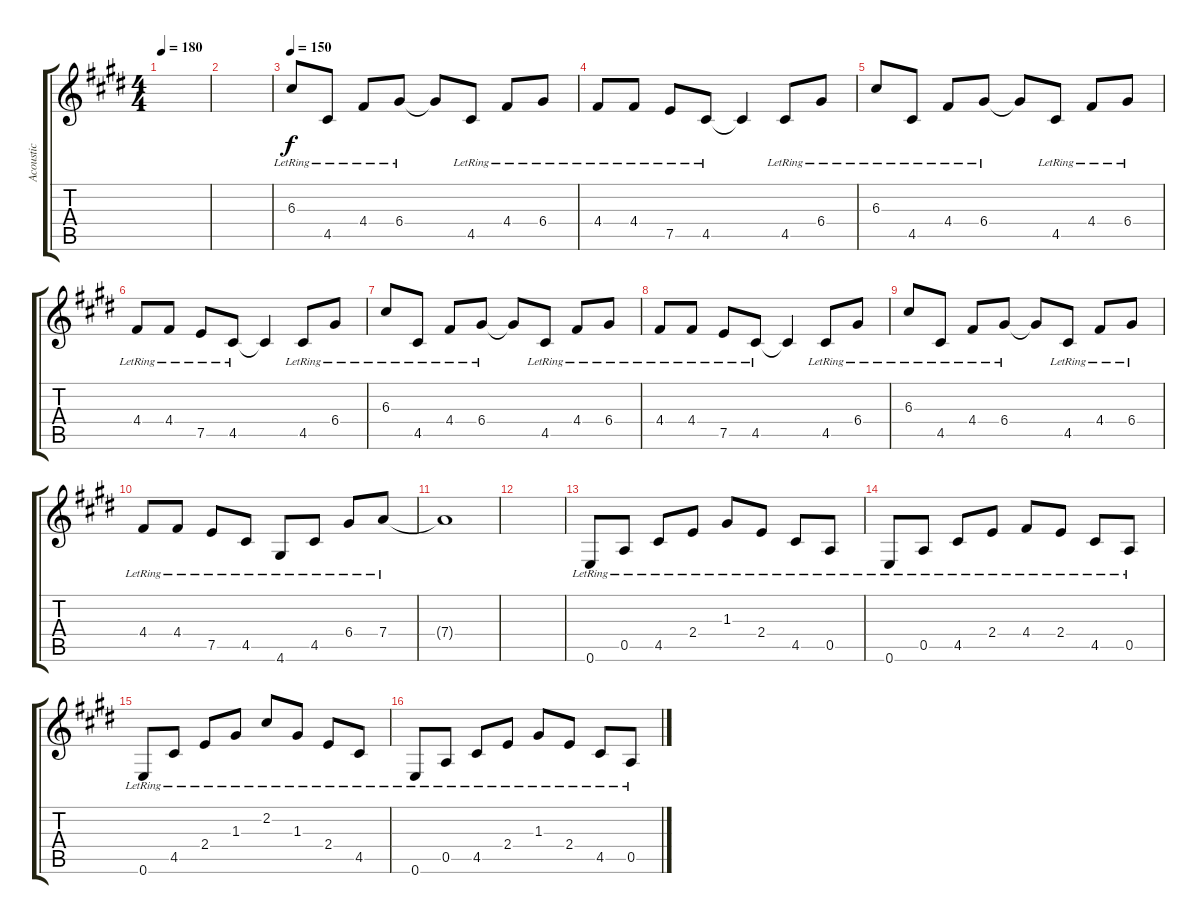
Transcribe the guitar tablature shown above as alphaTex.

\track ("Acoustic" "Acoustic") {instrument acousticguitarsteel}
\staff {score tabs}
\tuning (E4 B3 G3 D3 A2 E2) {hide}
\ts (4 4)
\tempo 180
\clef g2
\ks c#minor
|
|
\tempo 150
6.3{lr}.8{volume 10} 4.5{lr}.8 4.4{lr}.8 6.4{lr}.8 6.4{t}.8 4.5{lr}.8 4.4{lr}.8 6.4{lr}.8 |
4.4{lr}.8 4.4{lr}.8 7.5{lr}.8 4.5{lr}.8 4.5{t}.4 4.5{lr}.8 6.4{lr}.8 |
6.3{lr}.8 4.5{lr}.8 4.4{lr}.8 6.4{lr}.8 6.4{t}.8 4.5{lr}.8 4.4{lr}.8 6.4{lr}.8 |
4.4{lr}.8 4.4{lr}.8 7.5{lr}.8 4.5{lr}.8 4.5{t}.4 4.5{lr}.8 6.4{lr}.8 |
6.3{lr}.8 4.5{lr}.8 4.4{lr}.8 6.4{lr}.8 6.4{t}.8 4.5{lr}.8 4.4{lr}.8 6.4{lr}.8 |
4.4{lr}.8 4.4{lr}.8 7.5{lr}.8 4.5{lr}.8 4.5{t}.4 4.5{lr}.8 6.4{lr}.8 |
6.3{lr}.8 4.5{lr}.8 4.4{lr}.8 6.4{lr}.8 6.4{t}.8 4.5{lr}.8 4.4{lr}.8 6.4{lr}.8 |
4.4{lr}.8 4.4{lr}.8 7.5{lr}.8 4.5{lr}.8 4.6{lr}.8 4.5{lr}.8 6.4{lr}.8 7.4{lr}.8 |
7.4{t}.1 |
|
0.6{lr}.8 0.5{lr}.8 4.5{lr}.8 2.4{lr}.8 1.3{lr}.8 2.4{lr}.8 4.5{lr}.8 0.5{lr}.8 |
0.6{lr}.8 0.5{lr}.8 4.5{lr}.8 2.4{lr}.8 4.4{lr}.8 2.4{lr}.8 4.5{lr}.8 0.5{lr}.8 |
0.6{lr}.8 4.5{lr}.8 2.4{lr}.8 1.3{lr}.8 2.2{lr}.8 1.3{lr}.8 2.4{lr}.8 4.5{lr}.8 |
0.6{lr}.8 0.5{lr}.8 4.5{lr}.8 2.4{lr}.8 1.3{lr}.8 2.4{lr}.8 4.5{lr}.8 0.5{lr}.8
